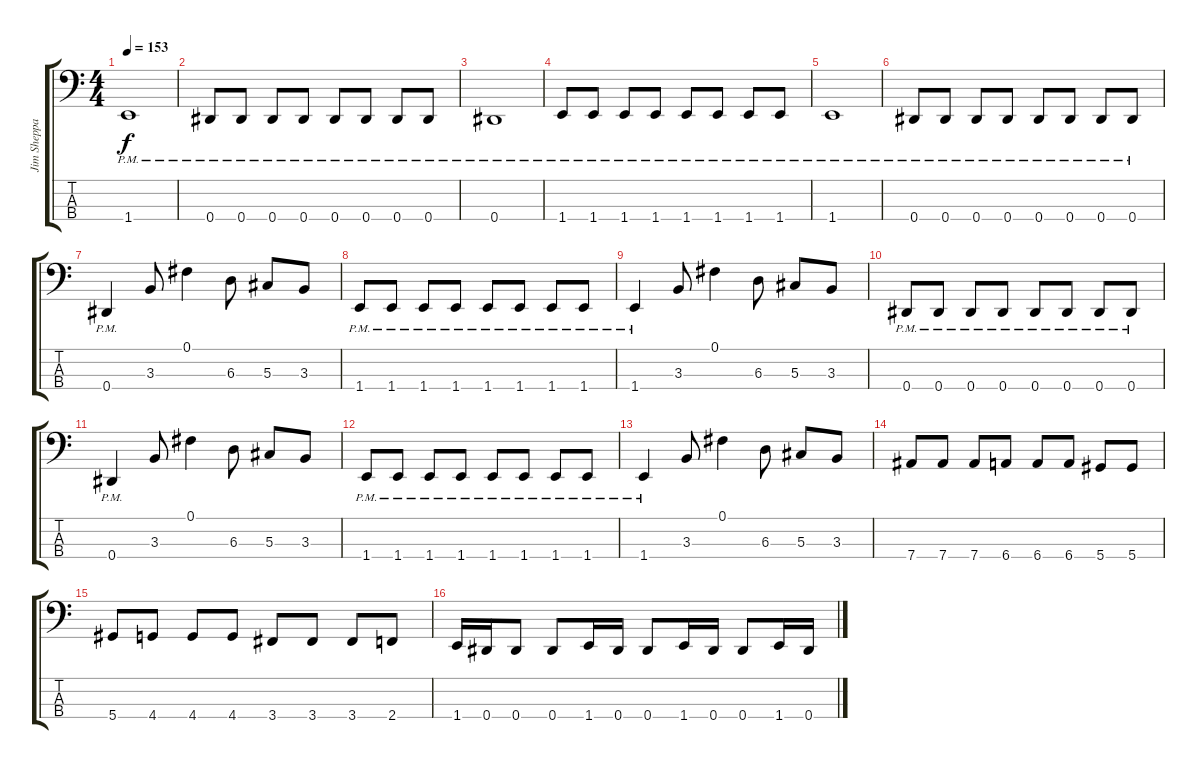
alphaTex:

\track ("Jim Sheppard" "Jim Sheppa") {instrument electricbassfinger}
\staff {score tabs}
\tuning (Gb2 Db2 Ab1 Eb1) {hide}
\ts (4 4)
\tempo 153
\clef f4
\ks c
1.4{pm}.1{dy f} |
0.4{pm}.8 0.4{pm}.8 0.4{pm}.8 0.4{pm}.8 0.4{pm}.8 0.4{pm}.8 0.4{pm}.8 0.4{pm}.8 |
0.4{pm}.1 |
1.4{pm}.8 1.4{pm}.8 1.4{pm}.8 1.4{pm}.8 1.4{pm}.8 1.4{pm}.8 1.4{pm}.8 1.4{pm}.8 |
1.4{pm}.1 |
0.4{pm}.8 0.4{pm}.8 0.4{pm}.8 0.4{pm}.8 0.4{pm}.8 0.4{pm}.8 0.4{pm}.8 0.4{pm}.8 |
0.4{pm}.4 3.3.8 0.1.4 6.3.8 5.3.8 3.3.8 |
1.4{pm}.8 1.4{pm}.8 1.4{pm}.8 1.4{pm}.8 1.4{pm}.8 1.4{pm}.8 1.4{pm}.8 1.4{pm}.8 |
1.4{pm}.4 3.3.8 0.1.4 6.3.8 5.3.8 3.3.8 |
0.4{pm}.8 0.4{pm}.8 0.4{pm}.8 0.4{pm}.8 0.4{pm}.8 0.4{pm}.8 0.4{pm}.8 0.4{pm}.8 |
0.4{pm}.4 3.3.8 0.1.4 6.3.8 5.3.8 3.3.8 |
1.4{pm}.8 1.4{pm}.8 1.4{pm}.8 1.4{pm}.8 1.4{pm}.8 1.4{pm}.8 1.4{pm}.8 1.4{pm}.8 |
1.4{pm}.4 3.3.8 0.1.4 6.3.8 5.3.8 3.3.8 |
7.4.8 7.4.8 7.4.8 6.4.8 6.4.8 6.4.8 5.4.8 5.4.8 |
5.4.8 4.4.8 4.4.8 4.4.8 3.4.8 3.4.8 3.4.8 2.4.8 |
1.4.16 0.4.16 0.4.8 0.4.8 1.4.16 0.4.16 0.4.8 1.4.16 0.4.16 0.4.8 1.4.16 0.4.16
